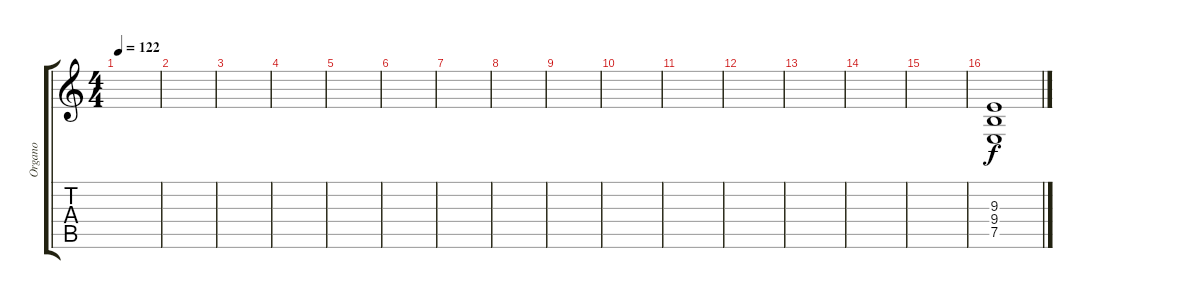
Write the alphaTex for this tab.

\track ("Organo" "Organo") {instrument churchorgan}
\staff {score tabs}
\tuning (E4 B3 G3 D3 A2 E2) {hide}
\ts (4 4)
\tempo 122
\clef g2
\ks c
|
|
|
|
|
|
|
|
|
|
|
|
|
|
|
(9.3 9.4 7.5).1
